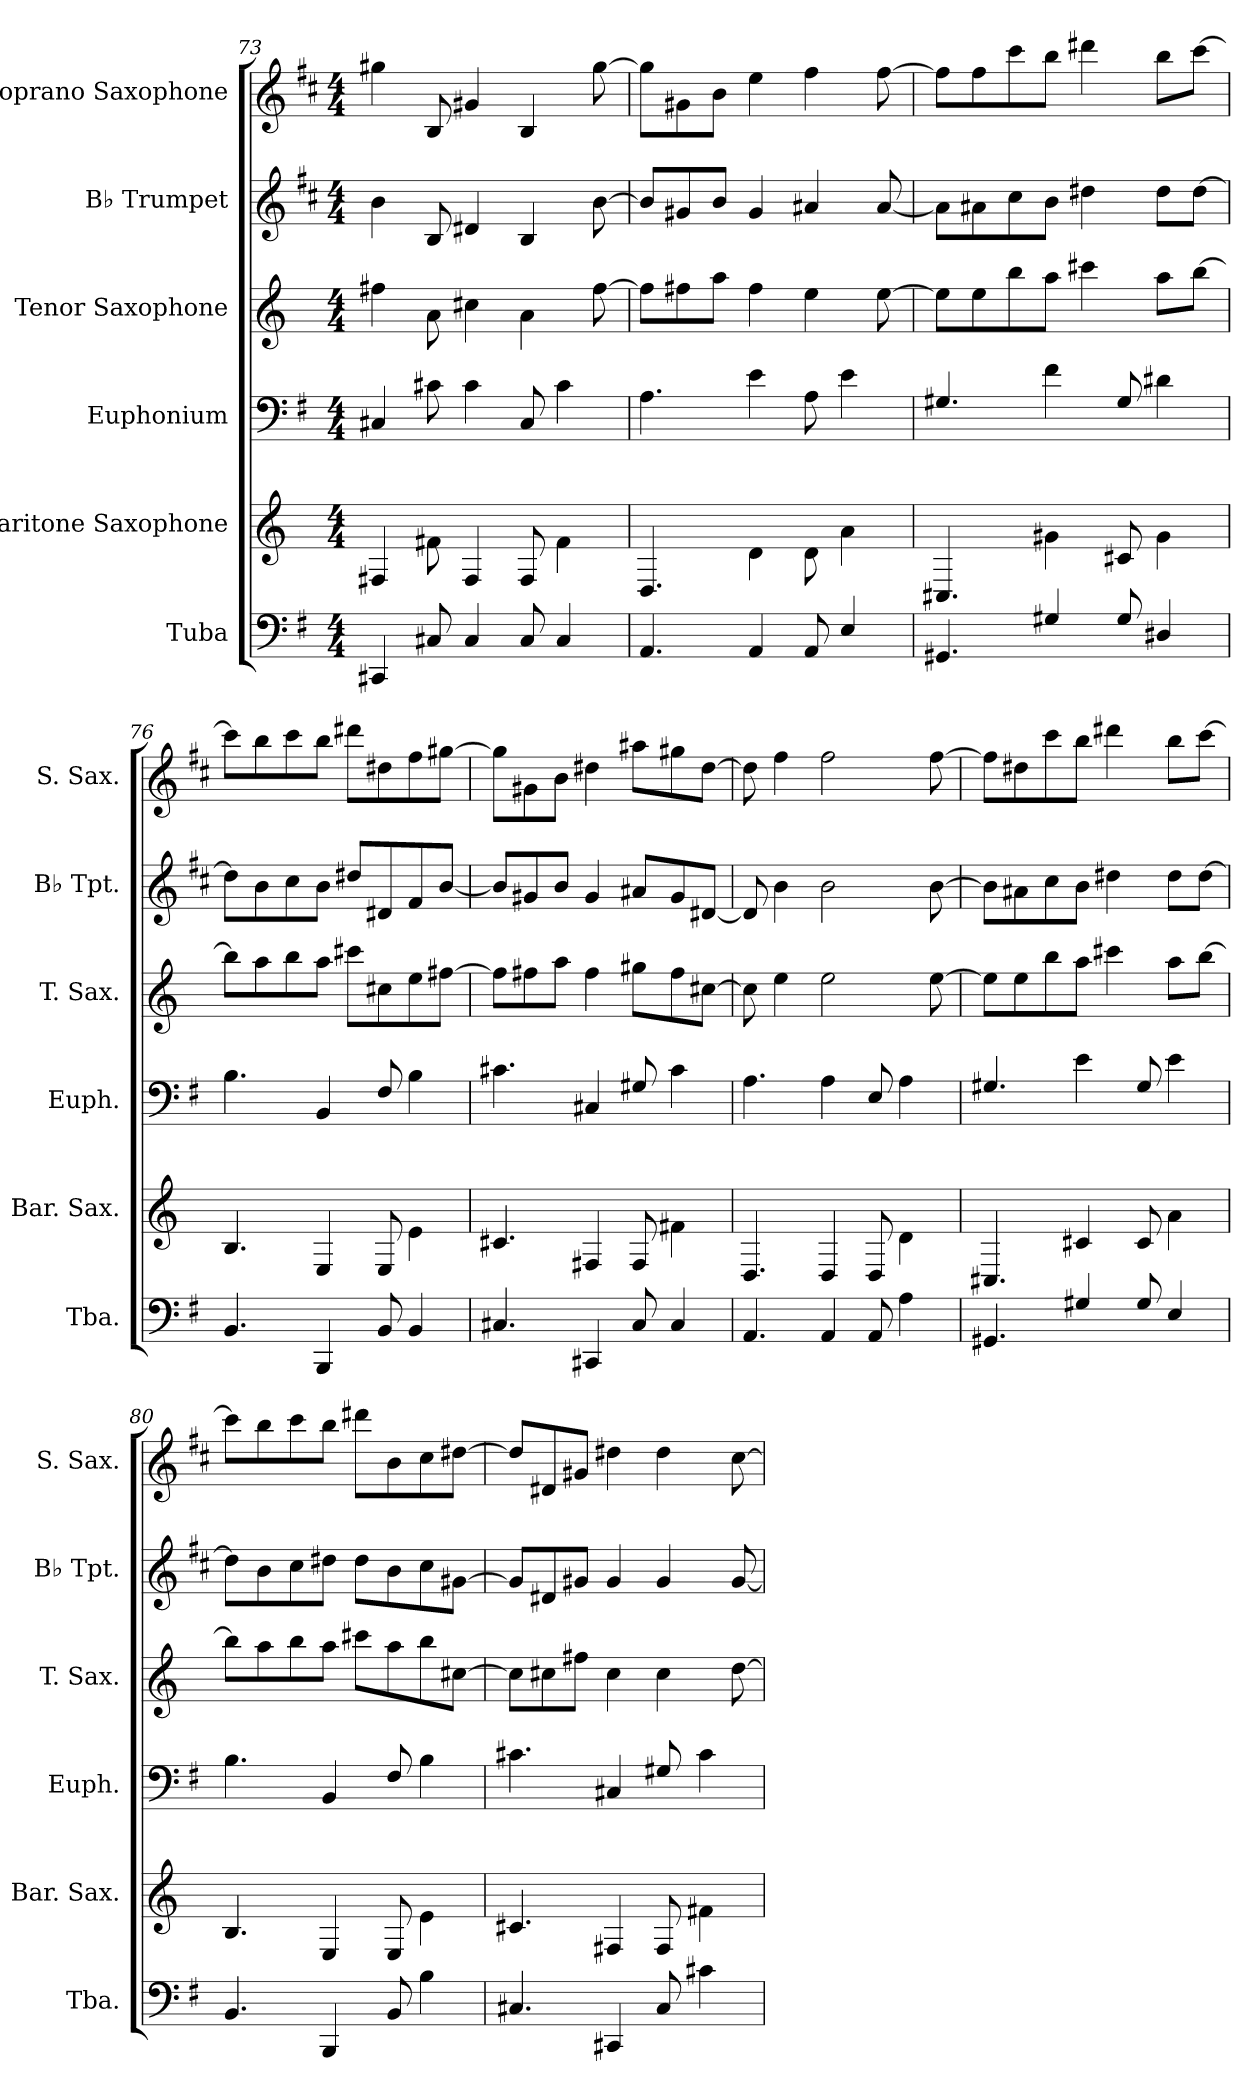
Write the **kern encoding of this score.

**kern	**kern	**kern	**kern	**kern	**kern
*part6	*part5	*part4	*part3	*part2	*part1
*staff6	*staff5	*staff4	*staff3	*staff2	*staff1
*I"Tuba	*I"Baritone Saxophone	*I"Euphonium	*I"Tenor Saxophone	*I"B♭ Trumpet	*I"Soprano Saxophone
*I'Tba.	*I'Bar. Sax.	*I'Euph.	*I'T. Sax.	*I'B♭ Tpt.	*I'S. Sax.
*clefF4	*clefG2	*clefF4	*clefG2	*clefG2	*clefG2
*ITrd4c7	*ITrd12c21	*ITrd4c7	*ITrd8c14	*ITrd1c2	*ITrd1c2
*k[]	*k[]	*k[]	*k[]	*k[]	*k[]
*M4/4	*M4/4	*M4/4	*M4/4	*M4/4	*M4/4
=73	=73	=73	=73	=73	=73
4FFF#X/	4FF#X/	4FF#X/	4f#X\	4a\	4ff#X\
8FF#X/	8F#X\	8F#X\	8A\	8A/	8A/
4FF#/	4FF#/	4F#\	4c#X\	4c#X/	4f#X/
8FF#/	8FF#/	8FF#/	4A\	4A/	4A/
4FF#/	4F#\	4F#\	.	.	.
.	.	.	[8f#\	[8a\	[8ff#\
=74	=74	=74	=74	=74	=74
4.DD/	4.DD/	4.D\	8f#\L]	8a/L]	8ff#\L]
.	.	.	8f#X\	8f#X/	8f#X\
.	.	.	8a\J	8a/J	8a\J
4DD/	4D\	4A\	4f#\	4f#/	4dd\
8DD/	8D\	8D\	4e\	4g#X/	4ee\
4AA/	4A\	4A\	.	.	.
.	.	.	[8e\	[8g#/	[8ee\
!!LO:LB:g=z
=75	=75	=75	=75	=75	=75
4.CC#X/	4.CC#X/	4.C#X/	8e\L]	8g#\L]	8ee\L]
.	.	.	8e\	8g#X\	8ee\
.	.	.	8b\	8b\	8bb\
4C#X/	4G#X\	4B\	8a\J	8a\J	8aa\J
.	.	.	4cc#X\	4cc#X\	4ccc#X\
8C#/	8C#X/	8C#/	.	.	.
4GG#X/	4G#\	4G#X\	8a\L	8cc#\L	8aa\L
.	.	.	[8b\J	[8cc#\J	[8bb\J
=76	=76	=76	=76	=76	=76
4.EE/	4.BB/	4.E\	8b\L]	8cc#\L]	8bb\L]
.	.	.	8a\	8a\	8aa\
.	.	.	8b\	8b\	8bb\
4EEE/	4EE/	4EE/	8a\J	8a\J	8aa\J
.	.	.	8cc#X\L	8cc#X/L	8ccc#X\L
8EE/	8EE/	8BB/	8c#X\	8c#X/	8cc#X\
4EE/	4E\	4E\	8e\	8e/	8ee\
.	.	.	[8f#X\J	[8a/J	[8ff#X\J
=77	=77	=77	=77	=77	=77
4.FF#X/	4.C#X/	4.F#X\	8f#\L]	8a/L]	8ff#\L]
.	.	.	8f#X\	8f#X/	8f#X\
.	.	.	8a\J	8a/J	8a\J
4FFF#X/	4FF#X/	4FF#X/	4f#\	4f#/	4cc#X\
8FF#/	8FF#/	8C#X/	8g#X\L	8g#X/L	8gg#X\L
4FF#/	4F#X\	4F#\	8f#\	8f#/	8ff#X\
.	.	.	[8c#X\J	[8c#X/J	[8cc#\J
!!LO:PB:g=z
=78	=78	=78	=78	=78	=78
4.DD/	4.DD/	4.D\	8c#\]	8c#/]	8cc#\]
.	.	.	4e\	4a\	4ee\
4DD/	4DD/	4D\	2e\	2a\	2ee\
8DD/	8DD/	8AA/	.	.	.
4D\	4D\	4D\	.	.	.
.	.	.	[8e\	[8a\	[8ee\
=79	=79	=79	=79	=79	=79
4.CC#X/	4.CC#X/	4.C#X/	8e\L]	8a\L]	8ee\L]
.	.	.	8e\	8g#X\	8cc#X\
.	.	.	8b\	8b\	8bb\
4C#X/	4C#X/	4A\	8a\J	8a\J	8aa\J
.	.	.	4cc#X\	4cc#X\	4ccc#X\
8C#/	8C#/	8C#/	.	.	.
4AA/	4A\	4A\	8a\L	8cc#\L	8aa\L
.	.	.	[8b\J	[8cc#\J	[8bb\J
=80	=80	=80	=80	=80	=80
4.EE/	4.BB/	4.E\	8b\L]	8cc#\L]	8bb\L]
.	.	.	8a\	8a\	8aa\
.	.	.	8b\	8b\	8bb\
4EEE/	4EE/	4EE/	8a\J	8cc#X\J	8aa\J
.	.	.	8cc#X\L	8cc#\L	8ccc#X\L
8EE/	8EE/	8BB/	8a\	8a\	8a\
4E\	4E\	4E\	8b\	8b\	8b\
.	.	.	[8c#X\J	[8f#X\J	[8cc#X\J
!!LO:LB:g=z
=81	=81	=81	=81	=81	=81
4.FF#X/	4.C#X/	4.F#X\	8c#\L]	8f#/L]	8cc#/L]
.	.	.	8c#X\	8c#X/	8c#X/
.	.	.	8f#X\J	8f#X/J	8f#X/J
4FFF#X/	4FF#X/	4FF#X/	4c#\	4f#/	4cc#X\
8FF#/	8FF#/	8C#X/	4c#\	4f#/	4cc#\
4F#X\	4F#X\	4F#\	.	.	.
.	.	.	[8d\	[8f#/	[8b\
=	=	=	=	=	=
*-	*-	*-	*-	*-	*-
